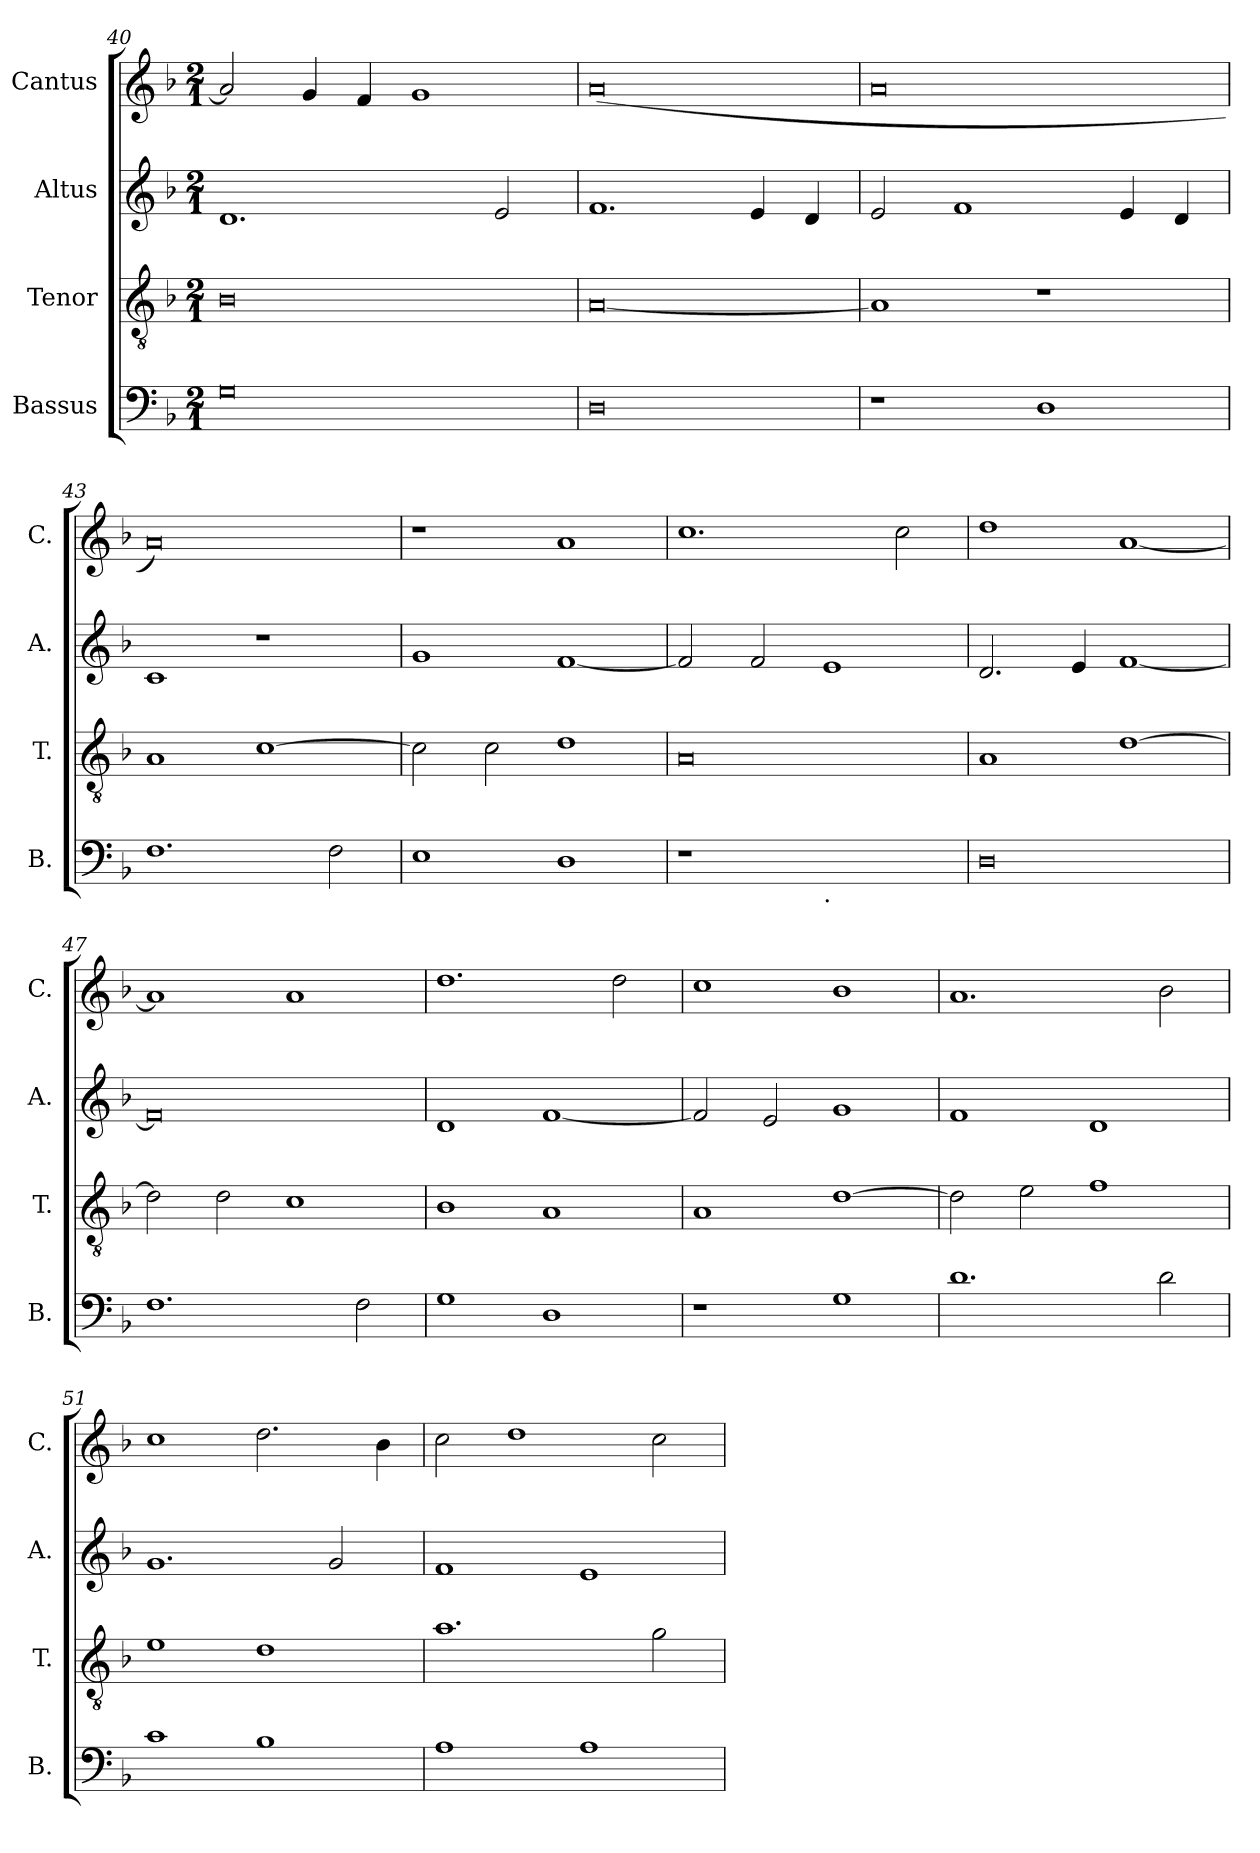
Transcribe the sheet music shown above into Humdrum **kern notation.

**kern	**kern	**kern	**kern
*part4	*part3	*part2	*part1
*staff4	*staff3	*staff2	*staff1
*I"Bassus	*I"Tenor	*I"Altus	*I"Cantus
*I'B.	*I'T.	*I'A.	*I'C.
*clefF4	*clefGv2	*clefG2	*clefG2
*k[b-]	*k[b-]	*k[b-]	*k[b-]
*M2/1	*M2/1	*M2/1	*M2/1
=40	=40	=40	=40
0G	0B-	1.d	2a/]
.	.	.	4g/
.	.	.	4f/
.	.	.	1g
.	.	2e/	.
=41	=41	=41	=41
0D	[0A	1.f	(<0a
.	.	4e/	.
.	.	4d/	.
=42	=42	=42	=42
1r	1A]	2e/	0a
.	.	1f	.
1D	1r	.	.
.	.	4e/	.
.	.	4d/	.
=43	=43	=43	=43
1.F	1A	1c	0a)
.	[1c	1r	.
2F\	.	.	.
=44	=44	=44	=44
1E	2c\]	1g	1r
.	2c\	.	.
1D	1d	[1f	1a
=45	=45	=45	=45
1r	0A	2f/]	1.cc
.	.	2f/	.
!LO:TX:b:t=.	!	!	!
1ryy	.	1e	.
.	.	.	2cc\
=46	=46	=46	=46
0D	1A	2.d/	1dd
.	.	4e/	.
.	[1d	[1f	[1a
=47	=47	=47	=47
1.F	2d\]	0f]	1a]
.	2d\	.	.
.	1c	.	1a
2F\	.	.	.
=48	=48	=48	=48
1G	1B-	1d	1.dd
1D	1A	[1f	.
.	.	.	2dd\
=49	=49	=49	=49
1r	1A	2f/]	1cc
.	.	2e/	.
1G	[1d	1g	1b-
=50	=50	=50	=50
1.d	2d\]	1f	1.a
.	2e\	.	.
.	1f	1d	.
2d\	.	.	2b-\
=51	=51	=51	=51
1c	1e	1.g	1cc
1B-	1d	.	2.dd\
.	.	2g/	.
.	.	.	4b-\
=52	=52	=52	=52
1A	1.a	1f	2cc\
.	.	.	1dd
1A	.	1e	.
.	2g\	.	2cc\
=	=	=	=
*-	*-	*-	*-
